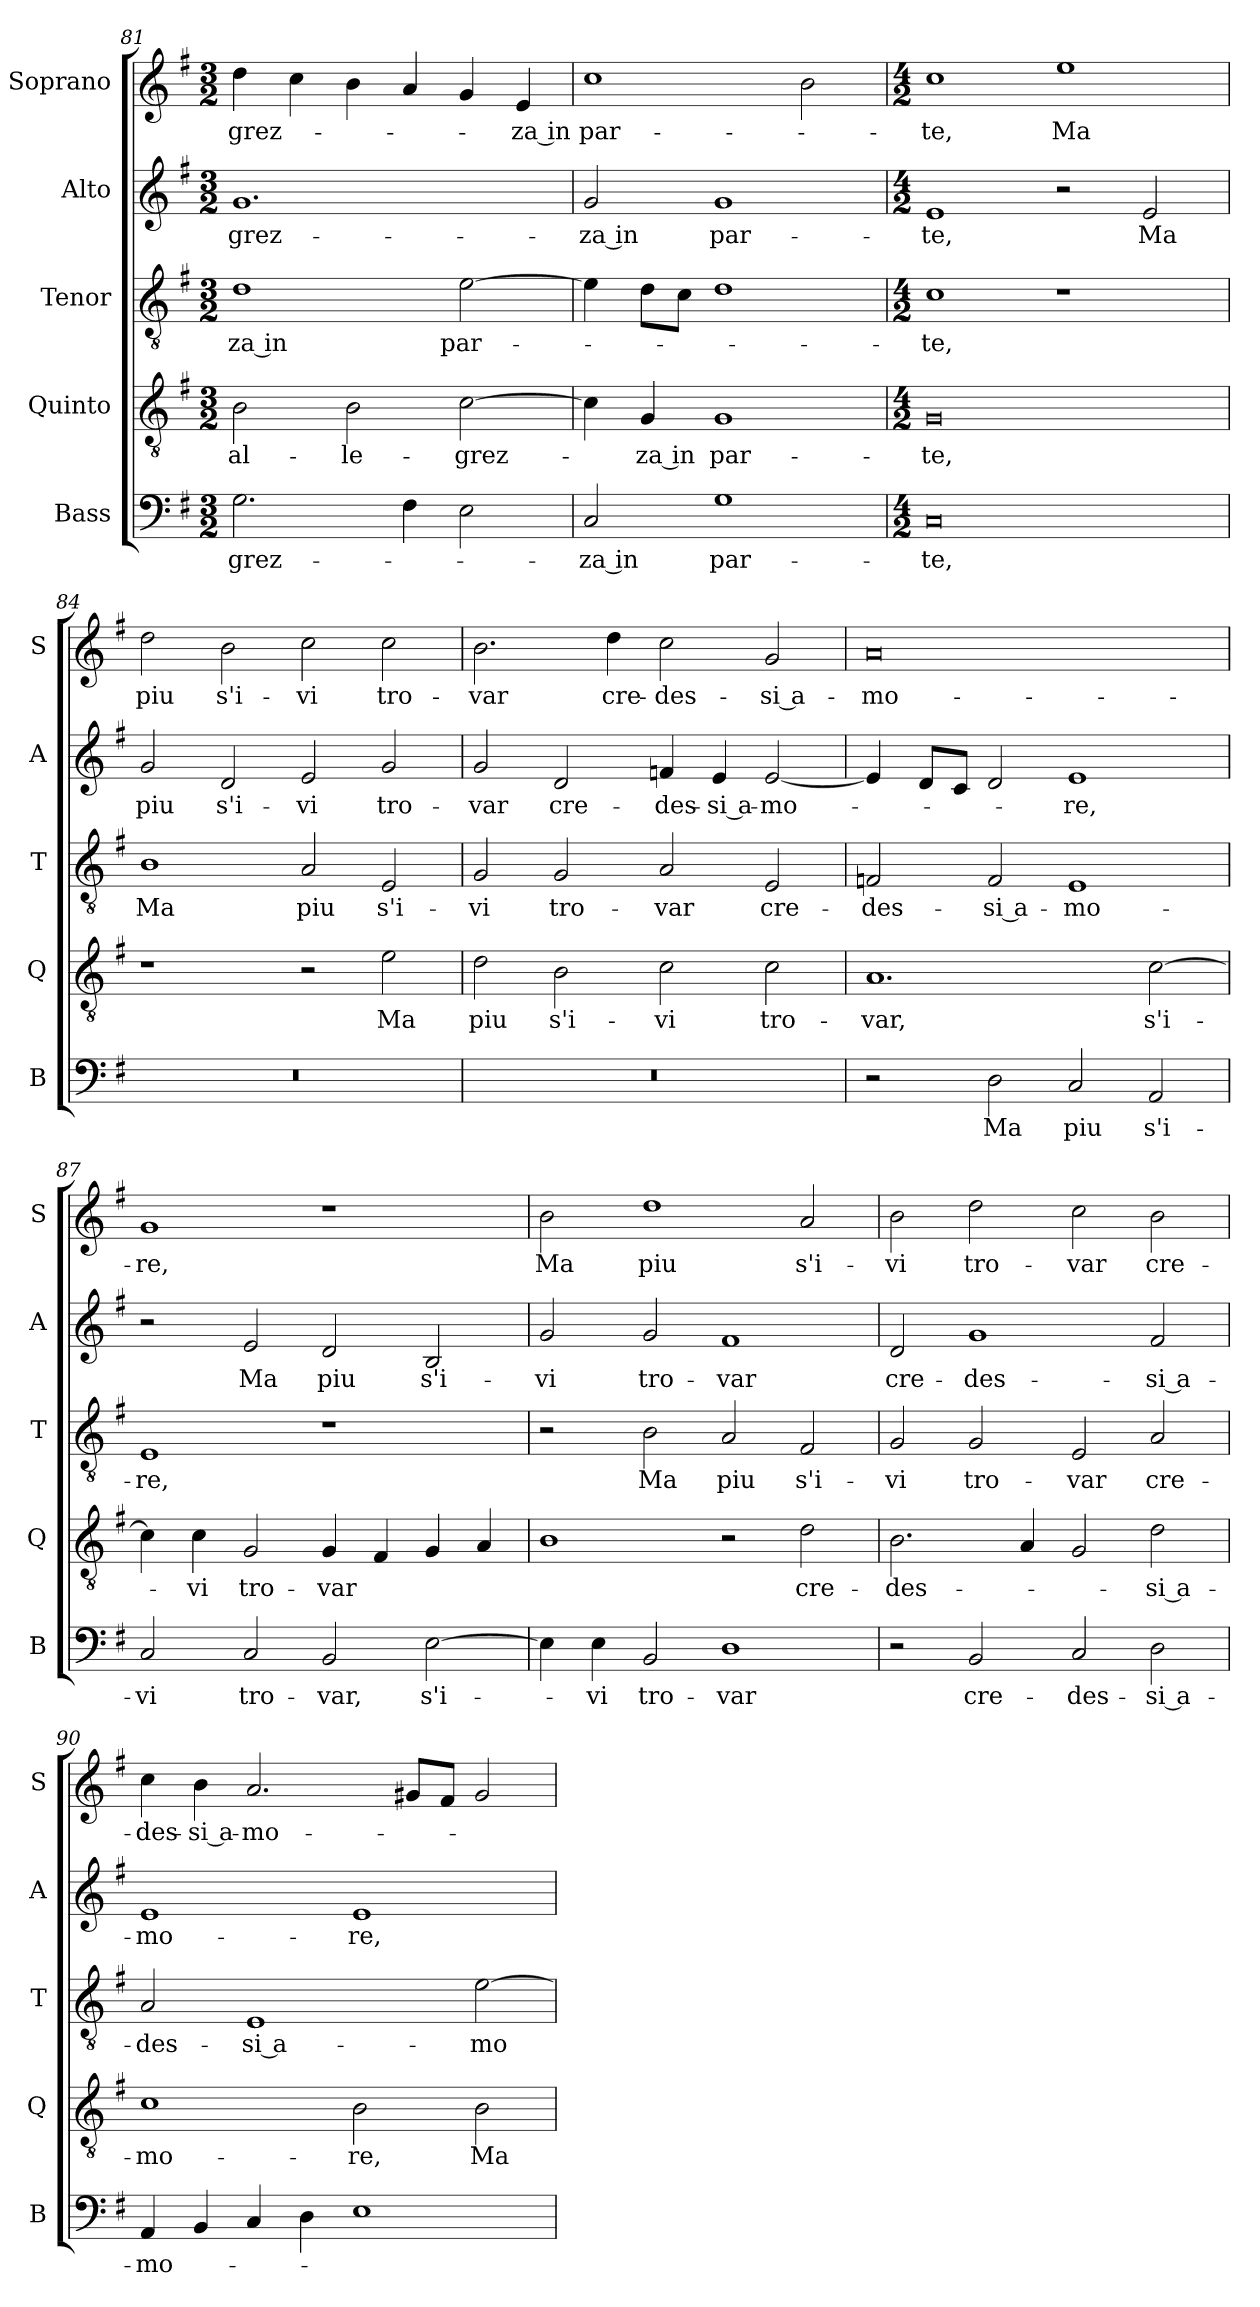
**kern	**text	**kern	**text	**kern	**text	**kern	**text	**kern	**text
*part5	*part5	*part4	*part4	*part3	*part3	*part2	*part2	*part1	*part1
*staff5	*staff5	*staff4	*staff4	*staff3	*staff3	*staff2	*staff2	*staff1	*staff1
*I"Bass	*	*I"Quinto	*	*I"Tenor	*	*I"Alto	*	*I"Soprano	*
*I'B	*	*I'Q	*	*I'T	*	*I'A	*	*I'S	*
*clefF4	*	*clefGv2	*	*clefGv2	*	*clefG2	*	*clefG2	*
*k[f#]	*	*k[f#]	*	*k[f#]	*	*k[f#]	*	*k[f#]	*
*G:	*	*G:	*	*G:	*	*G:	*	*G:	*
*M3/2	*	*M3/2	*	*M3/2	*	*M3/2	*	*M3/2	*
=81	=81	=81	=81	=81	=81	=81	=81	=81	=81
!	!LO:LY:b	!	!LO:LY:b	!	!LO:LY:b	!	!LO:LY:b	!	!LO:LY:b
2.G\	-grez-	2B\	al-	1d	-za in	1.g	-grez-	4dd\	-grez-
.	.	.	.	.	.	.	.	4cc\	.
!	!	!	!LO:LY:b	!	!	!	!	!	!
.	.	2B\	-le-	.	.	.	.	4b\	.
4F#\	.	.	.	.	.	.	.	4a/	.
!	!	!	!LO:LY:b	!	!LO:LY:b	!	!	!	!
2E\	.	[2c\	-grez-	[2e\	par-	.	.	4g/	.
!	!	!	!	!	!	!	!	!	!LO:LY:b
.	.	.	.	.	.	.	.	4e/	-za in
=82	=82	=82	=82	=82	=82	=82	=82	=82	=82
!	!LO:LY:b	!	!	!	!	!	!LO:LY:b	!	!LO:LY:b
2C/	-za in	4c\]	.	4e\]	.	2g/	-za in	1cc	par-
!	!	!	!LO:LY:b	!	!	!	!	!	!
.	.	4G/	-za in	8d\L	.	.	.	.	.
.	.	.	.	8c\J	.	.	.	.	.
!	!LO:LY:b	!	!LO:LY:b	!	!	!	!LO:LY:b	!	!
1G	par-	1G	par-	1d	.	1g	par-	.	.
.	.	.	.	.	.	.	.	2b\	.
!!LO:PB:g=z
=83	=83	=83	=83	=83	=83	=83	=83	=83	=83
*M4/2	*	*M4/2	*	*M4/2	*	*M4/2	*	*M4/2	*
!	!LO:LY:b	!	!LO:LY:b	!	!LO:LY:b	!	!LO:LY:b	!	!LO:LY:b
0C	-te,	0G	-te,	1c	-te,	1e	-te,	1cc	-te,
!	!	!	!	!	!	!	!	!	!LO:LY:b
.	.	.	.	1r	.	2r	.	1ee	Ma
!	!	!	!	!	!	!	!LO:LY:b	!	!
.	.	.	.	.	.	2e/	Ma	.	.
=84	=84	=84	=84	=84	=84	=84	=84	=84	=84
!	!	!	!	!	!LO:LY:b	!	!LO:LY:b	!	!LO:LY:b
0r	.	1r	.	1B	Ma	2g/	piu	2dd\	piu
!	!	!	!	!	!	!	!LO:LY:b	!	!LO:LY:b
.	.	.	.	.	.	2d/	s'i-	2b\	s'i-
!	!	!	!	!	!LO:LY:b	!	!LO:LY:b	!	!LO:LY:b
.	.	2r	.	2A/	piu	2e/	-vi	2cc\	-vi
!	!	!	!LO:LY:b	!	!LO:LY:b	!	!LO:LY:b	!	!LO:LY:b
.	.	2e\	Ma	2E/	s'i-	2g/	tro-	2cc\	tro-
=85	=85	=85	=85	=85	=85	=85	=85	=85	=85
!	!	!	!LO:LY:b	!	!LO:LY:b	!	!LO:LY:b	!	!LO:LY:b
0r	.	2d\	piu	2G/	-vi	2g/	-var	2.b\	-var
!	!	!	!LO:LY:b	!	!LO:LY:b	!	!LO:LY:b	!	!
.	.	2B\	s'i-	2G/	tro-	2d/	cre-	.	.
!	!	!	!	!	!	!	!	!	!LO:LY:b
.	.	.	.	.	.	.	.	4dd\	cre-
!	!	!	!LO:LY:b	!	!LO:LY:b	!	!LO:LY:b	!	!LO:LY:b
.	.	2c\	-vi	2A/	-var	4fn/	-des-	2cc\	-des-
!	!	!	!	!	!	!	!LO:LY:b	!	!
.	.	.	.	.	.	4e/	-si a-	.	.
!	!	!	!LO:LY:b	!	!LO:LY:b	!	!LO:LY:b	!	!LO:LY:b
.	.	2c\	tro-	2E/	cre-	[2e/	-mo-	2g/	-si a-
=86	=86	=86	=86	=86	=86	=86	=86	=86	=86
!	!	!	!LO:LY:b	!	!LO:LY:b	!	!	!	!LO:LY:b
2r	.	1.A	-var,	2Fn/	-des-	4e/]	.	0a	-mo-
.	.	.	.	.	.	8d/L	.	.	.
.	.	.	.	.	.	8c/J	.	.	.
!	!LO:LY:b	!	!	!	!LO:LY:b	!	!	!	!
2D\	Ma	.	.	2F/	-si a-	2d/	.	.	.
!	!LO:LY:b	!	!	!	!LO:LY:b	!	!LO:LY:b	!	!
2C/	piu	.	.	1E	-mo-	1e	-re,	.	.
!	!LO:LY:b	!	!LO:LY:b	!	!	!	!	!	!
2AA/	s'i-	[2c\	s'i-	.	.	.	.	.	.
!!LO:LB:g=z
=87	=87	=87	=87	=87	=87	=87	=87	=87	=87
!	!LO:LY:b	!	!	!	!LO:LY:b	!	!	!	!LO:LY:b
2C/	-vi	4c\]	.	1E	-re,	2r	.	1g	-re,
!	!	!	!LO:LY:b	!	!	!	!	!	!
.	.	4c\	-vi	.	.	.	.	.	.
!	!LO:LY:b	!	!LO:LY:b	!	!	!	!LO:LY:b	!	!
2C/	tro-	2G/	tro-	.	.	2e/	Ma	.	.
!	!LO:LY:b	!	!LO:LY:b	!	!	!	!LO:LY:b	!	!
2BB/	-var,	4G/	-var	1r	.	2d/	piu	1r	.
.	.	4F#/	.	.	.	.	.	.	.
!	!LO:LY:b	!	!	!	!	!	!LO:LY:b	!	!
[2E\	s'i-	4G/	.	.	.	2B/	s'i-	.	.
.	.	4A/	.	.	.	.	.	.	.
=88	=88	=88	=88	=88	=88	=88	=88	=88	=88
!	!	!	!	!	!	!	!LO:LY:b	!	!LO:LY:b
4E\]	.	1B	.	2r	.	2g/	-vi	2b\	Ma
!	!LO:LY:b	!	!	!	!	!	!	!	!
4E\	-vi	.	.	.	.	.	.	.	.
!	!LO:LY:b	!	!	!	!LO:LY:b	!	!LO:LY:b	!	!LO:LY:b
2BB/	tro-	.	.	2B\	Ma	2g/	tro-	1dd	piu
!	!LO:LY:b	!	!	!	!LO:LY:b	!	!LO:LY:b	!	!
1D	-var	2r	.	2A/	piu	1f#	-var	.	.
!	!	!	!LO:LY:b	!	!LO:LY:b	!	!	!	!LO:LY:b
.	.	2d\	cre-	2F#/	s'i-	.	.	2a/	s'i-
=89	=89	=89	=89	=89	=89	=89	=89	=89	=89
!	!	!	!LO:LY:b	!	!LO:LY:b	!	!LO:LY:b	!	!LO:LY:b
2r	.	2.B\	-des-	2G/	-vi	2d/	cre-	2b\	-vi
!	!LO:LY:b	!	!	!	!LO:LY:b	!	!LO:LY:b	!	!LO:LY:b
2BB/	cre-	.	.	2G/	tro-	1g	-des-	2dd\	tro-
.	.	4A/	.	.	.	.	.	.	.
!	!LO:LY:b	!	!	!	!LO:LY:b	!	!	!	!LO:LY:b
2C/	-des-	2G/	.	2E/	-var	.	.	2cc\	-var
!	!LO:LY:b	!	!LO:LY:b	!	!LO:LY:b	!	!LO:LY:b	!	!LO:LY:b
2D\	-si a-	2d\	-si a-	2A/	cre-	2f#/	-si a-	2b\	cre-
=90	=90	=90	=90	=90	=90	=90	=90	=90	=90
!	!LO:LY:b	!	!LO:LY:b	!	!LO:LY:b	!	!LO:LY:b	!	!LO:LY:b
4AA/	-mo-	1c	-mo-	2A/	-des-	1e	-mo-	4cc\	-des-
!	!	!	!	!	!	!	!	!	!LO:LY:b
4BB/	.	.	.	.	.	.	.	4b\	-si a-
!	!	!	!	!	!LO:LY:b	!	!	!	!LO:LY:b
4C/	.	.	.	1E	-si a-	.	.	2.a/	-mo-
4D\	.	.	.	.	.	.	.	.	.
!	!	!	!LO:LY:b	!	!	!	!LO:LY:b	!	!
1E	.	2B\	-re,	.	.	1e	-re,	.	.
.	.	.	.	.	.	.	.	8g#X/L	.
.	.	.	.	.	.	.	.	8f#/J	.
!	!	!	!LO:LY:b	!	!LO:LY:b	!	!	!	!
.	.	2B\	Ma	[2e\	-mo-	.	.	2g#/	.
=	=	=	=	=	=	=	=	=	=
*-	*-	*-	*-	*-	*-	*-	*-	*-	*-
